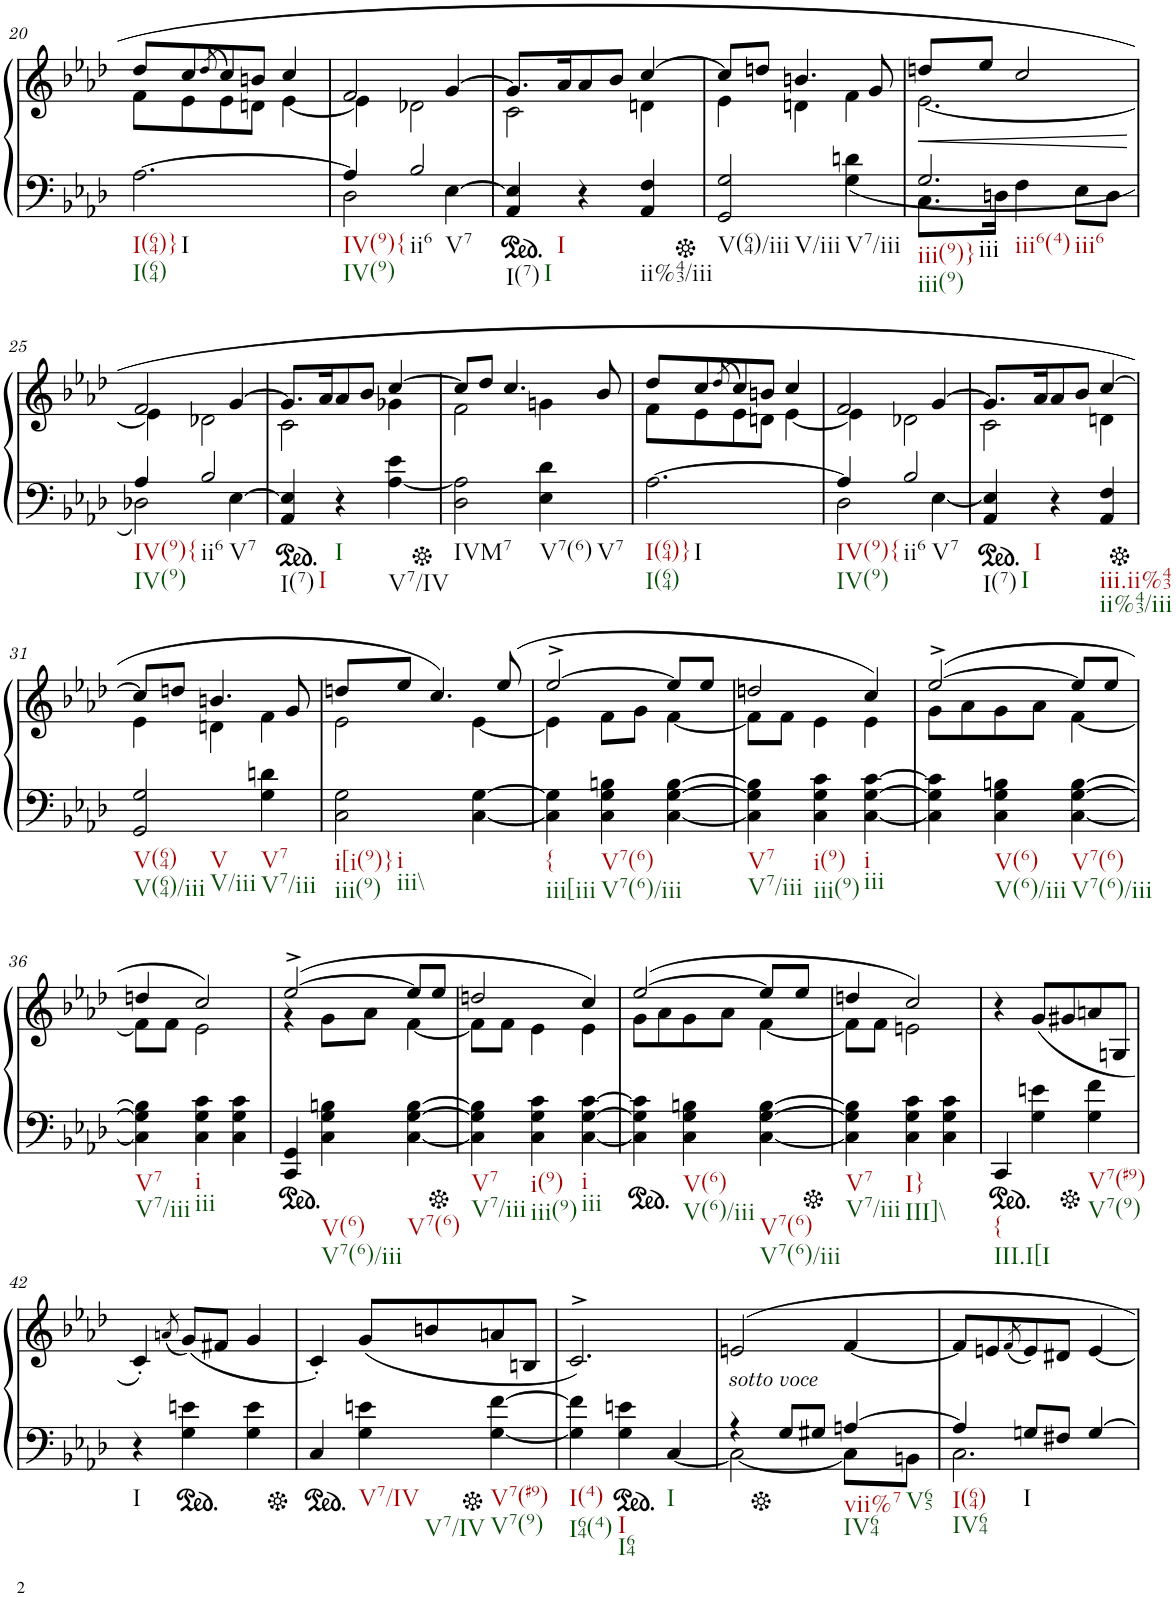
**kern	**kern	**dynam
*part2	*part1	*part1
*staff2	*staff1	*staff1
*I"piano	*I"piano	*
*I'Pno	*I'Pno	*
!!LO:PB:g=z
*clefF4	*clefG2	*
*k[b-e-a-d-]	*k[b-e-a-d-]	*
*A-:	*A-:	*
*M3/4	*M3/4	*
=20	=20	=20
*	*^	*
!LO:TX:b:t=I(64)}	!	!	!
!LO:TX:b:t=I(64)	!	!	!
!LO:TX:b:t=I	!	!	!
[>2.A-\	8dd-/L	8f\L	.
.	8cc/	8e-\	.
.	(8qdd-/	.	.
.	8cc/)	8e-\	.
.	8bn/J	8dn\J	.
.	4cc/	[4e-\	.
=21	=21	=21	=21
*^	*	*	*
!LO:TX:b:t=IV(9){	!	!	!	!
!LO:TX:b:t=IV(9)	!	!	!	!
4A-/]	2D-\	2f/	4e-\]	.
!LO:TX:b:t=ii6	!	!	!	!
!LO:TX:b:t=V7	!	!	!	!
2B-/	.	.	2d-X\	.
.	[>4E-\	[4g/	.	.
*v	*v	*	*	*
=22	=22	=22	=22
*ped	*	*	*
*^	*	*	*
!LO:TX:b:t=I(7)	!	!	!	!
!LO:TX:b:t=I	!	!	!	!
!LO:TX:b:t=I	!	!	!	!
*v	*v	*	*	*
4AA-/ 4E-/]	8.g/L]	2c\	.
.	16a-/K	.	.
4r	8a-/	.	.
.	8b-/J	.	.
!LO:TX:b:t=ii%43/iii	!	!	!
4AA-/ 4F/	[4cc/	4dn\	.
=23	=23	=23	=23
*Xped	*	*	*
*^	*	*	*
!LO:TX:b:t=V(64)/iii	!	!	!	!
!LO:TX:b:t=V/iii	!	!	!	!
2GG/ 2G/	2ryy	8cc/L]	4e-\	.
.	.	8ddn/J	.	.
.	.	4.bn/	4dn\	.
!LO:TX:b:t=V7/iii	!	!	!	!
(4dn\	4G\	.	4f\	.
.	.	8g/	.	.
=24	=24	=24	=24	=24
!LO:TX:b:t=iii(9)}	!	!	!	!
!LO:TX:b:t=iii(9)	!	!	!	!
!LO:TX:b:t=iii	!	!	!	!
!LO:TX:b:t=iii6(4)	!	!	!	!
!LO:TX:b:t=iii6	!	!	!	!
!	!	!	!	!LO:HP:b
2.G/	8.C\L	8ddn/L	[2.e-\	<
.	.	8ee-/J	.	.
.	16Dn\Jk	.	.	.
.	4F\	2cc/	.	.
.	8E-\L	.	.	.
.	8D\J	.	.	.
*v	*v	*	*	*
*	*v	*v	*
.	.	[
!!LO:LB:g=z
=25	=25	=25
*^	*^	*
!LO:TX:b:t=IV(9){	!	!	!	!
!LO:TX:b:t=IV(9)	!	!	!	!
4A-/	2D-X\)	2f/	4e-\]	.
!LO:TX:b:t=ii6	!	!	!	!
!LO:TX:b:t=V7	!	!	!	!
2B-/	.	.	2d-X\	.
.	[>4E-\	[4g/	.	.
*v	*v	*	*	*
=26	=26	=26	=26
*ped	*	*	*
*^	*	*	*
!LO:TX:b:t=I(7)	!	!	!	!
!LO:TX:b:t=I	!	!	!	!
*v	*v	*	*	*
4AA-/ 4E-/]	8.g/L]	2c\	.
.	16a-/K	.	.
!LO:TX:b:t=I	!	!	!
4r	8a-/	.	.
.	8b-/J	.	.
!LO:TX:b:t=V7/IV	!	!	!
[4A-\ 4e-\	[4cc/	4g-X\	.
=27	=27	=27	=27
*Xped	*	*	*
!LO:TX:b:t=IVM7	!	!	!
2D-\ 2A-\]	8cc/L]	2f\	.
.	8dd-/J	.	.
.	4.cc/	.	.
!LO:TX:b:t=V7(6)	!	!	!
!LO:TX:b:t=V7	!	!	!
4E-\ 4d-\	.	4gn\	.
.	8b-/	.	.
=28	=28	=28	=28
!LO:TX:b:t=I(64)}	!	!	!
!LO:TX:b:t=I(64)	!	!	!
!LO:TX:b:t=I	!	!	!
[>2.A-\	8dd-/L	8f\L	.
.	8cc/	8e-\	.
.	(8qdd-/	.	.
.	8cc/)	8e-\	.
.	8bn/J	8dn\J	.
.	4cc/	[4e-\	.
=29	=29	=29	=29
*^	*	*	*
!LO:TX:b:t=IV(9){	!	!	!	!
!LO:TX:b:t=IV(9)	!	!	!	!
4A-/]	2D-\	2f/	4e-\]	.
!LO:TX:b:t=ii6	!	!	!	!
!LO:TX:b:t=V7	!	!	!	!
2B-/	.	.	2d-X\	.
.	[4E-\	[4g/	.	.
*v	*v	*	*	*
=30	=30	=30	=30
*ped	*	*	*
*^	*	*	*
!LO:TX:b:t=I(7)	!	!	!	!
!LO:TX:b:t=I	!	!	!	!
!LO:TX:b:t=I	!	!	!	!
*v	*v	*	*	*
4AA-/ 4E-/]	8.g/L]	2c\	.
.	16a-/K	.	.
4r	8a-/	.	.
.	8b-/J	.	.
!LO:TX:b:t=iii.ii%43	!	!	!
!LO:TX:b:t=ii%43/iii	!	!	!
4AA-/ 4F/	[4cc/	4dn\	.
!!LO:LB:g=z	!!
=31	=31	=31	=31
*Xped	*	*	*
!LO:TX:b:t=V(64)	!	!	!
!LO:TX:b:t=V(64)/iii	!	!	!
!LO:TX:b:t=V	!	!	!
!LO:TX:b:t=V/iii	!	!	!
2GG/ 2G/	8cc/L]	4e-\	.
.	8ddn/J	.	.
.	4.bn/	4dn\	.
!LO:TX:b:t=V7	!	!	!
!LO:TX:b:t=V7/iii	!	!	!
4G\ 4dn\	.	4f\	.
.	8g/	.	.
=32	=32	=32	=32
!LO:TX:b:t=i[i(9)}	!	!	!
!LO:TX:b:t=iii(9)	!	!	!
!LO:TX:b:t=i	!	!	!
!LO:TX:b:t=iii\\	!	!	!
2C\ 2G\	8ddn/L	2e-\	.
.	8ee-/J	.	.
.	4.cc/	.	.
[4C\ [4G\	.	[4e-\	.
.	(8ee-/	.	.
=33	=33	=33	=33
!LO:TX:b:t={	!	!	!
!LO:TX:b:t=iii[iii	!	!	!
4C\] 4G\]	[2ee-^/	4e-\]	.
!LO:TX:b:t=V7(6)	!	!	!
!LO:TX:b:t=V7(6)/iii	!	!	!
4C\ 4G\ 4Bn\	.	8f\L	.
.	.	8g\J	.
[4C\ [4G\ [4B\	8ee-/L]	[4f\	.
.	8ee-/J	.	.
=34	=34	=34	=34
!LO:TX:b:t=V7	!	!	!
!LO:TX:b:t=V7/iii	!	!	!
4C\] 4G\] 4B\]	2ddn/	8f\L]	.
.	.	8f\J	.
!LO:TX:b:t=i(9)	!	!	!
!LO:TX:b:t=iii(9)	!	!	!
4C\ 4G\ 4c\	.	4e-\	.
!LO:TX:b:t=i	!	!	!
!LO:TX:b:t=iii	!	!	!
[4C\ [4G\ [4c\	4cc/)	4e-\	.
=35	=35	=35	=35
4C\] 4G\] 4c\]	([2ee-^/	8g\L	.
.	.	8a-\	.
!LO:TX:b:t=V(6)	!	!	!
!LO:TX:b:t=V(6)/iii	!	!	!
4C\ 4G\ 4Bn\	.	8g\	.
.	.	8a-\J	.
!LO:TX:b:t=V7(6)	!	!	!
!LO:TX:b:t=V7(6)/iii	!	!	!
[4C\ [4G\ [4B\	8ee-/L]	[4f\	.
.	8ee-/J	.	.
!!LO:LB:g=z	!!
=36	=36	=36	=36
!LO:TX:b:t=V7	!	!	!
!LO:TX:b:t=V7/iii	!	!	!
4C\] 4G\] 4B\]	4ddn/	8f\L]	.
.	.	8f\J	.
!LO:TX:b:t=i	!	!	!
!LO:TX:b:t=iii	!	!	!
4C\ 4G\ 4c\	2cc/)	2e-\	.
4C\ 4G\ 4c\	.	.	.
=37	=37	=37	=37
*ped	*	*	*
4CC/ 4GG/	([2ee-^/	4r	.
!LO:TX:b:t=V(6)	!	!	!
!LO:TX:b:t=V7(6)/iii	!	!	!
4C\ 4G\ 4Bn\	.	8g\L	.
.	.	8a-\J	.
!LO:TX:b:t=V7(6)	!	!	!
[4C\ [4G\ [4B\	8ee-/L]	[4f\	.
.	8ee-/J	.	.
=38	=38	=38	=38
*Xped	*	*	*
!LO:TX:b:t=V7	!	!	!
!LO:TX:b:t=V7/iii	!	!	!
4C\] 4G\] 4B\]	2ddn/	8f\L]	.
.	.	8f\J	.
!LO:TX:b:t=i(9)	!	!	!
!LO:TX:b:t=iii(9)	!	!	!
4C\ 4G\ 4c\	.	4e-\	.
!LO:TX:b:t=i	!	!	!
!LO:TX:b:t=iii	!	!	!
[4C\ [4G\ [4c\	4cc/)	4e-\	.
=39	=39	=39	=39
*ped	*	*	*
4C\] 4G\] 4c\]	([2ee-/	8g\L	.
.	.	8a-\	.
!LO:TX:b:t=V(6)	!	!	!
!LO:TX:b:t=V(6)/iii	!	!	!
4C\ 4G\ 4Bn\	.	8g\	.
.	.	8a-\J	.
!LO:TX:b:t=V7(6)	!	!	!
!LO:TX:b:t=V7(6)/iii	!	!	!
[4C\ [4G\ [4B\	8ee-/L]	[4f\	.
.	8ee-/J	.	.
=40	=40	=40	=40
*Xped	*	*	*
!LO:TX:b:t=V7	!	!	!
!LO:TX:b:t=V7/iii	!	!	!
4C\] 4G\] 4B\]	4ddn/	8f\L]	.
.	.	8f\J	.
!LO:TX:b:t=I}	!	!	!
!LO:TX:b:t=III]\\	!	!	!
4C\ 4G\ 4c\	2cc/)	2en\	.
4C\ 4G\ 4c\	.	.	.
*	*v	*v	*
=41	=41	=41
*ped	*	*
!LO:TX:b:t={	!	!
!LO:TX:b:t=III.I[I	!	!
4CC/	4r	.
4G\ 4en\	(8g/L	.
.	8g#X/	.
*Xped	*	*
!LO:TX:b:t=V7(#9)	!	!
!LO:TX:b:t=V7(9)	!	!
4G\ 4f\	8an/	.
.	8Gn/J	.
!!LO:LB:g=z
=42	=42	=42
!LO:TX:b:t=I	!	!
4r	4c'/)	.
.	(8qan/	.
*ped	*	*
4G\ 4en\	(8g/L)	.
.	8f#X/J	.
4G\ 4e\	4g/	.
=43	=43	=43
*Xped	*	*
*ped	*	*
4C/	4c'/)	.
!LO:TX:b:t=V7/IV	!	!
!LO:TX:b:t=V7/IV	!	!
4G\ 4en\	(8g/L	.
.	8bn/	.
*Xped	*	*
!LO:TX:b:t=V7(#9)	!	!
!LO:TX:b:t=V7(9)	!	!
[4G\ [4f\	8an/	.
.	8Bn/J	.
=44	=44	=44
!LO:TX:b:t=I(4)	!	!
!LO:TX:b:t=I64(4)	!	!
4G\] 4f\]	2.c^>/)	.
*ped	*	*
!LO:TX:b:t=I	!	!
!LO:TX:b:t=I64	!	!
4G\ 4en\	.	.
!LO:TX:b:t=I	!	!
[4C/	.	.
=45	=45	=45
*^	*	*
!	!	!LO:TX:b:i:t=sotto voce	!
4r	2C\_	2en/	.
*Xped	*	*	*
8G/L	.	.	.
8G#X/J	.	.	.
!LO:TX:b:t=vii%7	!	!	!
!LO:TX:b:t=IV64	!	!	!
!LO:TX:b:t=V65	!	!	!
[4An/	8C\L]	[4f/	.
.	8BBn\J	.	.
=46	=46	=46	=46
!LO:TX:b:t=I(64)	!	!	!
!LO:TX:b:t=IV64	!	!	!
4A/]	2.C\	8f/L]	.
.	.	8en/	.
.	.	(8qf/	.
!LO:TX:b:t=I	!	!	!
8Gn/L	.	8e/)	.
8F#X/J	.	8d#X/J	.
[4G/	.	[4e/	.
*v	*v	*	*
=	=	=
*-	*-	*-
